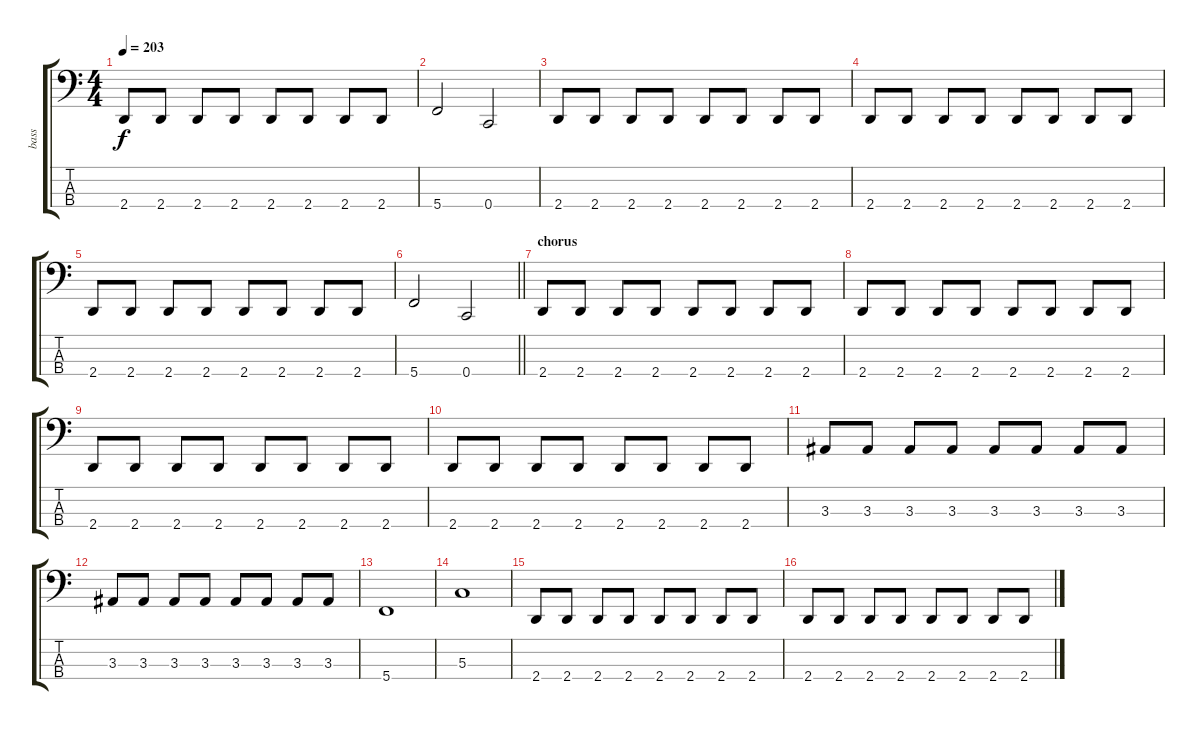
\track ("bass" "bass") {instrument electricbasspick}
\staff {score tabs}
\tuning (F2 C2 G1 C1) {hide}
\ts (4 4)
\tempo 203
\clef f4
\ks c
2.4.8{dy f} 2.4.8 2.4.8 2.4.8 2.4.8 2.4.8 2.4.8 2.4.8 |
5.4.2 0.4.2 |
2.4.8 2.4.8 2.4.8 2.4.8 2.4.8 2.4.8 2.4.8 2.4.8 |
2.4.8 2.4.8 2.4.8 2.4.8 2.4.8 2.4.8 2.4.8 2.4.8 |
2.4.8 2.4.8 2.4.8 2.4.8 2.4.8 2.4.8 2.4.8 2.4.8 |
\barLineRight lightlight
5.4.2 0.4.2 |
\section ("" "chorus")
2.4.8 2.4.8 2.4.8 2.4.8 2.4.8 2.4.8 2.4.8 2.4.8 |
2.4.8 2.4.8 2.4.8 2.4.8 2.4.8 2.4.8 2.4.8 2.4.8 |
2.4.8 2.4.8 2.4.8 2.4.8 2.4.8 2.4.8 2.4.8 2.4.8 |
2.4.8 2.4.8 2.4.8 2.4.8 2.4.8 2.4.8 2.4.8 2.4.8 |
3.3.8 3.3.8 3.3.8 3.3.8 3.3.8 3.3.8 3.3.8 3.3.8 |
3.3.8 3.3.8 3.3.8 3.3.8 3.3.8 3.3.8 3.3.8 3.3.8 |
5.4.1 |
5.3.1 |
2.4.8 2.4.8 2.4.8 2.4.8 2.4.8 2.4.8 2.4.8 2.4.8 |
2.4.8 2.4.8 2.4.8 2.4.8 2.4.8 2.4.8 2.4.8 2.4.8
